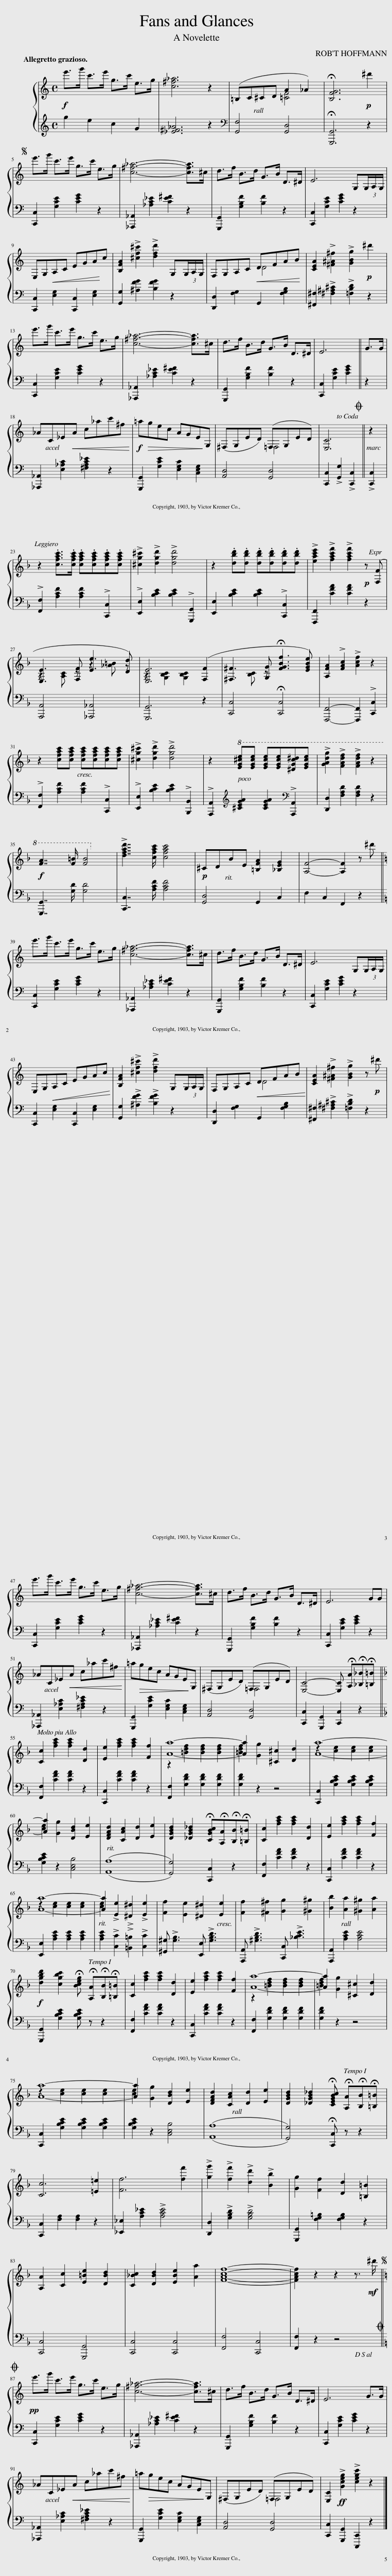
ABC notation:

X:1
%%score { ( 1 3 ) | 2 }
L:1/8
Q:1/4=185
M:4/4
I:linebreak $
K:C
V:1 treble
V:3 treble
V:2 treble
V:1
!f! e'>g' c'>e' g>c' e>g | [c^f_a]6 z2 | (=B,C^CD A2 _A2) | !fermata![B,FG]6!p! ^d'2 |$S e'>g' c'>e' g>c' e>g | %5
 [c^f_a]6- [cfa]>^c | d>f B>d G>B D>^D | E6 G,(3G,/A,/G,/ |$ E,G,!<(!A,C EGA!<)!c | [B,FA]2 !>![^cf^c']2 !>![dfd']2 G,(3G,/A,/G,/ | %10
 F,G,A,C!<(! DFAB!<)! | [CEA]2 !>![^F^A^f]2 !>![GBg]2!p! ^d'2 |$ e'>g' c'>e' g>c' e>g | [c^f_a]6- [cfa]>^c | d>f B>d G>B D>^D | %15
 E6 || G>G |$ _AC_E!<(!A c_ac'^f!<)! |!f! =a!>(!gec AGE!>)!G, | (^F,G,ED) (=F,G,ED) | %20
 [E,C]6 || z2!dacoda! |$[K:F] z2 .[cfac']>.[cfac'] .[cfac'].[cfac'].[cfac'].[cfac'] | !>![^cg^c']2 !>![dgd']2 !>![dgd']4 | z2 .[dbd'].[dbd'] .[dbd'].[dbd'].[dbd'].[dbd'] | %25
 !>![eac'e']2 !>![fac'f']2 !>![fac'f']2!p! z ([F,F] |$ [E,E]3 [F,F] [Ee]3 [Dd]) | [E,E]6 ([F,F]2 | [^F,^F]3 [G,G] !fermata![FGBf]3 [EGBe]) | [A,FA]2 !>![FAc]2 !>![Acf]2 z2 |$ %30
 z2 [cfac'][cfac'] [cfac'][cfac'][cfac'][cfac'] | !>![^cg^c']2 !>![dgd']2 !>![dgd']4 | z2!8va(! [eg^c'e'][egc'e'] [egc'e'][egc'e'][^dgc'^d'][egc'e'] | !>![gad'g']2 !>![fad'f']2 !>![fad'f']2 z2 |$!f! [fa]7/2 [f=b]/ [fb]4!8va)! | %35
 !>![dfad']7/2 [cfac']/ [cfac']4 |!p! ^CDBE [=B,FA]2 [_B,EG]2 | [A,F]4- [A,F]2 z ^d' ||$[K:C] e'>g' c'>e' g>c' e>g | [c^f_a]6- [cfa]>^c | %40
 d>f B>d G>B D>^D | E6 G,(3G,/A,/G,/ |$ E,G,!<(!A,C EGA!<)!c | [B,FA]2 !>![^cf^c']2 !>![dfd']2 G,(3G,/A,/G,/ | F,G,A,C!<(! DFAB | %45
 [CEA]2!<)! !>![^F^A^f]2 !>![GBg]2 z!p! ^d' |$ e'>g' c'>e' g>c' e>g | [c^f_a]6- [cfa]>^c | d>f B>d G>B D>^D | E6 GG |$ %50
 _AC_E!<(!A c_ac'^f!<)! | =a!>(!gec AGE!>)!G, | (^F,G,ED) (=F,G,ED) | [E,C]4- [E,C] !fermata![A,A]!fermata![_B,_B]!fermata![=B,=B] ||$[K:F] [Cc]2 [fac']2 [fac']2 [Dd]2 | %55
 [Ee]2 [fac']2 [fac']2 [Ff]2 | [Aa]8- | [Aa]2 [Gg]2 [^C^c]2 [Dd]2 | [Aa]8- |$ [Aa]2 [Gg]2 [DBd]2 [Ee]2 | %60
 [DFAd]2 [CAc]2 [Dd]2 [Ee]2 | [DGBd]2 [_DGB_d]2 !fermata![CGBc]!fermata![A,A]!fermata![B,B]!fermata![=B,=B] | [Cc]2 [fac']2 [fac']2 [Dd]2 | [Ee]2 [fac']2 [fac']2 [Ff]2 |$ [Aa]8- | %65
 [Aa]2 !>![Ee]2 !>![^D^d]2 !>![Ee]2 | [Ff]2 [Ee]2 [^D^d]2 [Ee]2 | [Ff]2 [^F^f]2 [Gg]2 [^G^g]2 | [Bb]2 [Aa]2 [^G^g]2 [Aa]2 |$!f! [dgbd']2 [cgbc']2 !fermata![Bceg] !fermata![A,A]!fermata![B,B]!fermata![=B,=B] | %70
 [Cc]2 [fac']2 [fac']2 [Dd]2 | [Ee]2 [fac']2 [fac']2 [Ff]2 | [Aa]8- | [Aa]2 [Gg]2 [^C^c]2 [Dd]2 |$ [Aa]8- | %75
 [Aa]2 [Gg]2 [DBd]2 [Ee]2 | [DFAd]2 [CAc]2 [Dd]2 [Ee]2 | [DGBd]2 [_DGB_d]2 !fermata![CEGBc] !fermata![A,A]!fermata![B,B]!fermata![=B,=B] |$ [Cc]6 [=E=e]2 | [Ff]6 [ff']2 | %80
 !>![gg']2 !>![ff']2 !>![dd']2 !>![Bb]2 | [Gg]2 [Ff]2 [Dd]2 [=B,=B]2 |$ [A,A]2 [Cc]2 [E=Be]2 [DBd]2 | [C_Bc]2 [DBd]2 [EBe]2 [Aa]2 | [FAcf]8- | %85
 [FAcf]2 z2 z2 z3/2!mf! ^d'/!D.S.! ||$[K:C]O!pp! e'>g' c'>e' g>c' e>g | [c^f_a]6- [cfa]>^c | d>f B>d G>B D>^D | E6 G>G |$ %90
 _AC_E!<(!A c_ac'^f!<)! | =a!>(!gec AGE!>)!G, | (^F,G,ED) (=F,G,ED) | [E,C]2!ff! !>![Gceg]2 !>![cegc']2 z2 |] %94
V:2
 g2 e2 c2 G2 | [_E^F_A]6 z2 |[K:bass] [G,,F,]4 [G,,D,]4 | !fermata![G,,,G,,]6 z2 |$ [C,,C,]2 [G,CE]2 [CEG]2 z2 | %5
 [_A,,,_A,,]2 [_A,C_E]2 [CE^F]2 z2 | [G,,,G,,]2 [G,B,F]2 [B,F]2 z2 | [C,,C,]2 [G,CE]2 [CEG]2 z2 |$ [C,,C,]2 [E,G,]2 [C,,C,]2 [E,G,]2 | [G,,G,]2 [^A,FG]2 [B,FG]2 z2 | %10
 [D,,D,]2 [F,G,]2 G,,2 [F,G,B,]2 | [^F,,^F,]2 !>![^F,^A,^C]2 !>![=F,B,D]2 z2 |$ [C,,C,]2 [G,CE]2 [CEG]2 z2 | [_A,,,_A,,]2 [_A,C_E]2 [CE^F]2 z2 | [G,,,G,,]2 [G,B,F]2 [B,F]2 z2 | %15
 [C,,C,]2 [G,CE]2 [CEG]2 || z2 |$ [_A,,,_A,,]2 [E,_A,C]2 [^F,A,C_E]2 z2 | [G,,,G,,]2 [G,CE]2 [E,G,C]2 [C,E,G,]2 | [A,,D,]4 [G,,D,]4 | %20
 [C,,C,]2 !>![G,,G,]2 !>![C,,C,]2 || !>![C,,C,]2 |$[K:F] !>![F,,F,]2 [A,CF]2 [A,CF]2 !>![C,,C,]2 | !>![E,,E,]2 [B,CE]2 [B,CE]2 !>![G,,,G,,]2 | [E,,E,]2 [B,CE]2 [B,CE]2 !>![C,,C,]2 | %25
 [F,,,F,,]2 [CFA]2 [CFA]2 z2 |$ [A,,,A,,]4 [_A,,,_A,,]4 | [G,,,G,,]6 z2 | [C,,C,]4 !fermata![C,,C,]4 | [F,,,F,,]4- [F,,,F,,]2 !>![C,,C,]2 |$ %30
 !>![F,,F,]2 [A,CF]2 [A,CF]2 !>![C,,C,]2 | !>![E,,E,]2 [B,CE]2 [B,CE]2 !>![B,,,B,,]2 | !>![A,,,A,,]2[K:treble] [^CEGA]2 [CEGA]2[K:bass] !>![A,,,A,,]2 | [D,,D,]2 [F,A,D]2 [F,A,D]2 z2 |$ [G,,,G,,]7/2 [G,D]/ [G,D]4 | %35
 [C,,C,]7/2 [A,CF]/ [A,CF]4 | [G,,D,]4 G,,2 C,2 | F,2 C,2 F,,2 z2 ||$[K:C] [C,,C,]2 [G,CE]2 [CEG]2 z2 | [_A,,,_A,,]2 [_A,C_E]2 [CE^F]2 z2 | %40
 [G,,,G,,]2 [G,B,F]2 [B,F]2 z2 | [C,,C,]2 [G,CE]2 [CEG]2 z2 |$ [C,,C,]2 [E,G,]2 [C,,C,]2 [E,G,]2 | [G,,G,]2 !>![^A,FG]2 !>![B,FG]2 z2 | [D,,D,]2 [F,G,]2 G,,2 [F,G,B,]2 | %45
 [^F,,^F,]2 !>![^F,^A,^C]2 !>![=F,B,D]2 z2 |$ [C,,C,]2 [G,CE]2 [CEG]2 z2 | [_A,,,_A,,]2 [_A,C_E]2 [CE^F]2 z2 | [G,,,G,,]2 [G,B,F]2 [B,F]2 z2 | [C,,C,]2 [G,CE]2 [CEG]2 z2 |$ %50
 [_A,,,_A,,]2 [E,_A,C]2 [^F,A,C_E]2 z2 | [G,,,G,,]2 [G,CE]2 [E,G,C]2 [C,E,G,]2 | [A,,D,]4 [G,,D,]4 | [C,,C,]2 [G,,,G,,]2 [C,,C,]2 z2 ||$[K:F] [F,,F,]2 [CFA]2 [CFA]2 z2 | %55
 [C,,C,]2 [CFA]2 [CFA]2 z2 | [F,,F,]2 [G,DF]2 [G,DF]2 [G,DF]2 | [G,DF]2 z2 z4 | [C,,C,]2 [G,B,CE]2 [G,B,CE]2 [G,B,CE]2 |$ [G,B,CE]2 z2 [C,E,B,]4 | %60
 (([A,,A,]8 | [G,,G,]4)) [C,,C,]2 z2 | [F,,F,]2 [CFA]2 [CFA]2 z2 | [C,,C,]2 [CFA]2 [CFA]2 z2 |$ [E,,E,]2 [A,CE]2 [A,CE]2 [A,CE]2 | %65
 [A,CE]2 !>![C,C]2 !>![=B,,=B,]2 !>![C,C]2 | [^G,,^G,] !>![G,B,]3 [E,,E,] !>![G,B,D]3 | [A,,,A,,] !>![^G,B,D]3 [C,,C,] !>![_B,CE]3 | [A,,,A,,]2 [A,CE]2 [A,CE]4 |$ [G,,,G,,]2 [G,B,CE]2 [G,B,CE] z z2 | %70
 [F,,F,]2 [CFA]2 [CFA]2 z2 | [C,,C,]2 [CFA]2 [CFA]2 z2 | [F,,F,]2 [G,DF]2 [G,DF]2 [G,DF]2 | [G,DF]2 z2 z4 |$ [C,,C,]2 [G,B,CE]2 [G,B,CE]2 [G,B,CE]2 | %75
 [G,B,CE]2 z2 [C,E,B,]4 | (([A,,A,]8 | [G,,G,]4)) !fermata![C,,C,] z z2 |$ [C,,C,]2 [F,A,]2 [F,A,]2 z2 | [_E,,_E,]2 [A,C_E]2 !>![A,CE]4 | %80
 [D,,D,]2 !>![G,B,D]2 !>![G,B,D]4 | [G,,,G,,]2 [F,G,=B,]2 [F,G,B,]2 z2 |$ [C,,C,]4 [G,,,G,,]4 | [C,,C,]4 [C,,C,]4 | [F,,F,]4 [C,,C,]4 | %85
 [F,,F,]2 z2 z4 ||$[K:C] [C,,C,]2 [G,CE]2 [CEG]2 z2 | [_A,,,_A,,]2 [_A,C_E]2 [CE^F]2 z2 | [G,,,G,,]2 [G,B,F]2 [B,F]2 z2 | [C,,C,]2 [G,CE]2 [CEG]2 z2 |$ %90
 [_A,,,_A,,]2 [E,_A,C]2 [^F,A,C_E]2 z2 | [G,,,G,,]2 [G,CE]2 [E,G,C]2 [C,E,G,]2 | [A,,D,]4 [G,,D,]4 | [C,,C,]2 [G,,,G,,]2 [C,,,C,,]2 z2 |] %94
V:3
 x8 | x8 | x4 [=CF]4 | x8 |$ x8 | %5
 x8 | x8 | x8 |$ x8 | x8 | %10
 x4 D4 | x8 |$ x8 | x8 | x8 | %15
 x6 || x2 |$ x8 | x8 | x4 F,4 | %20
 x6 || x2 |$[K:F] x8 | x8 | x8 | %25
 x8 |$ z2 [A,C] z z2 [_A=B] z | z2 [G,B,C]2 [G,B,C]2 x2 | x2 [B,C] z x4 | x8 |$ %30
 x8 | x8 | x2!8va(! x6 | x8 |$ x8!8va)! | %35
 x8 | x8 | x8 ||$[K:C] x8 | x8 | %40
 x8 | x8 |$ x8 | x8 | x4 D4 | %45
 x8 |$ x8 | x8 | x8 | x8 |$ %50
 x8 | x8 | x4 F,4 | x8 ||$[K:F] x8 | %55
 x8 | z2 [=Bdf]2 [Bdf]2 [Bdf]2 | [=Bdf]2 x6 | z2 [ce]2 [ce]2 [ce]2 |$ [ce]2 x6 | %60
 x8 | x8 | x8 | x8 |$ z2 [ce]2 [ce]2 [ce]2 | %65
 [ce]2 x6 | x8 | x8 | x8 |$ x8 | %70
 x8 | x8 | z2 [=Bdf]2 [Bdf]2 [Bdf]2 | [=Bdf]2 x6 |$ z2 [ce]2 [ce]2 [ce]2 | %75
 [ce]2 x6 | x8 | x8 |$ x8 | x8 | %80
 x8 | x8 |$ x8 | x8 | x8 | %85
 x8 ||$[K:C] x8 | x8 | x8 | x8 |$ %90
 x8 | x8 | x4 F,4 | x8 |] %94
